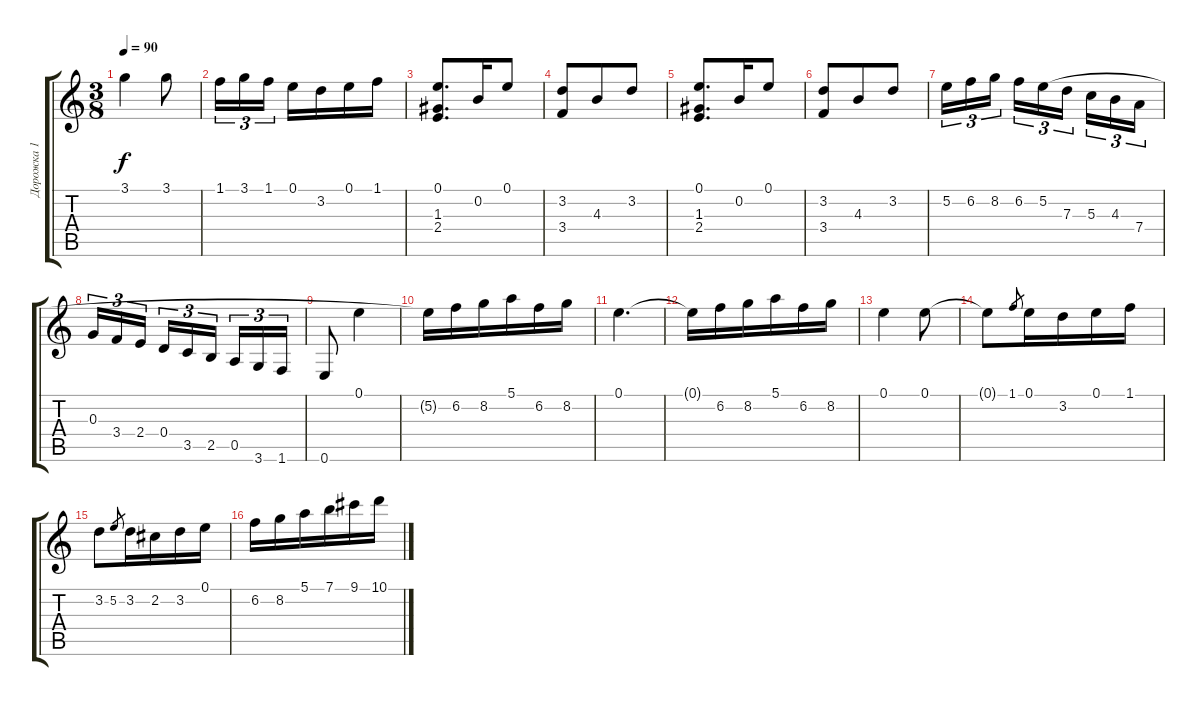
\track ("Дорожка 1" "Дорожка 1") {instrument acousticguitarsteel}
\staff {score tabs}
\tuning (E4 B3 G3 D3 A2 E2) {hide}
\ts (3 8)
\tempo 90
\clef g2
\ks c
3.1.4{dy f} 3.1.8 |
1.1.16{tu (3 2)} 3.1.16{tu (3 2)} 1.1.16{tu (3 2)} 0.1.16 3.2.16 0.1.16 1.1.16 |
(0.1 1.3 2.4).8{d} 0.2.16 0.1.8 |
(3.2 3.4).8 4.3.8 3.2.8 |
(0.1 1.3 2.4).8{d} 0.2.16 0.1.8 |
(3.2 3.4).8 4.3.8 3.2.8 |
5.2.16{tu (3 2)} 6.2.16{tu (3 2)} 8.2.16{tu (3 2)} 6.2.16{tu (3 2)} 5.2.16{tu (3 2)} 7.3.16{tu (3 2)} 5.3.16{tu (3 2)} 4.3.16{tu (3 2)} 7.4.16{tu (3 2)} |
0.3.16{tu (3 2)} 3.4.16{tu (3 2)} 2.4.16{tu (3 2)} 0.4.16{tu (3 2)} 3.5.16{tu (3 2)} 2.5.16{tu (3 2)} 0.5.16{tu (3 2)} 3.6.16{tu (3 2)} 1.6.16{tu (3 2)} |
0.6.8 0.1.4 |
5.2{t}.16 6.2.16 8.2.16 5.1.16 6.2.16 8.2.16 |
0.1.4{d} |
0.1{t}.16 6.2.16 8.2.16 5.1.16 6.2.16 8.2.16 |
0.1.4 0.1.8 |
0.1{t}.8 1.1.8{gr} 0.1.16 3.2.16 0.1.16 1.1.16 |
3.2.8 5.2.8{gr} 3.2.16 2.2.16 3.2.16 0.1.16 |
6.2.16 8.2.16 5.1.16 7.1.16 9.1.16 10.1.16
